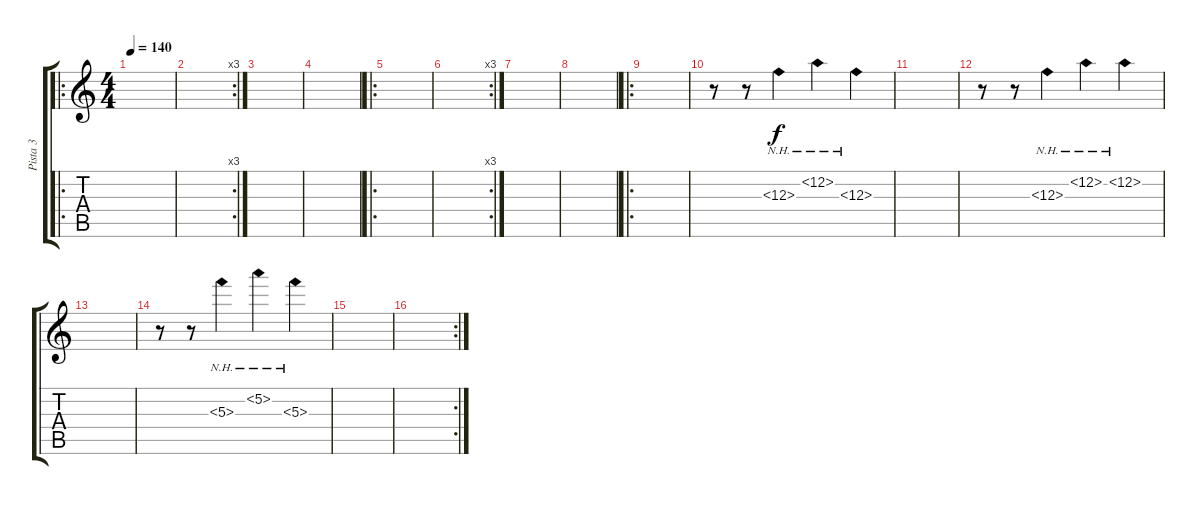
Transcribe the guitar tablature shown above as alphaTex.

\track ("Pista 3" "Pista 3") {instrument electricguitarjazz}
\staff {score tabs}
\tuning (D4 A3 F3 C3 G2 D2) {hide}
\ro
\ts (4 4)
\tempo 140
\clef g2
\ks c
|
\rc 3
|
|
|
\ro
|
\rc 3
|
|
|
\ro
|
r.8 r.8 12.3{nh}.4 12.2{nh}.4 12.3{nh}.4 |
|
r.8 r.8 12.3{nh}.4 12.2{nh}.4 13.2{nh}.4 |
|
r.8 r.8 5.3{nh}.4 5.2{nh}.4 5.3{nh}.4 |
|
\rc 2
